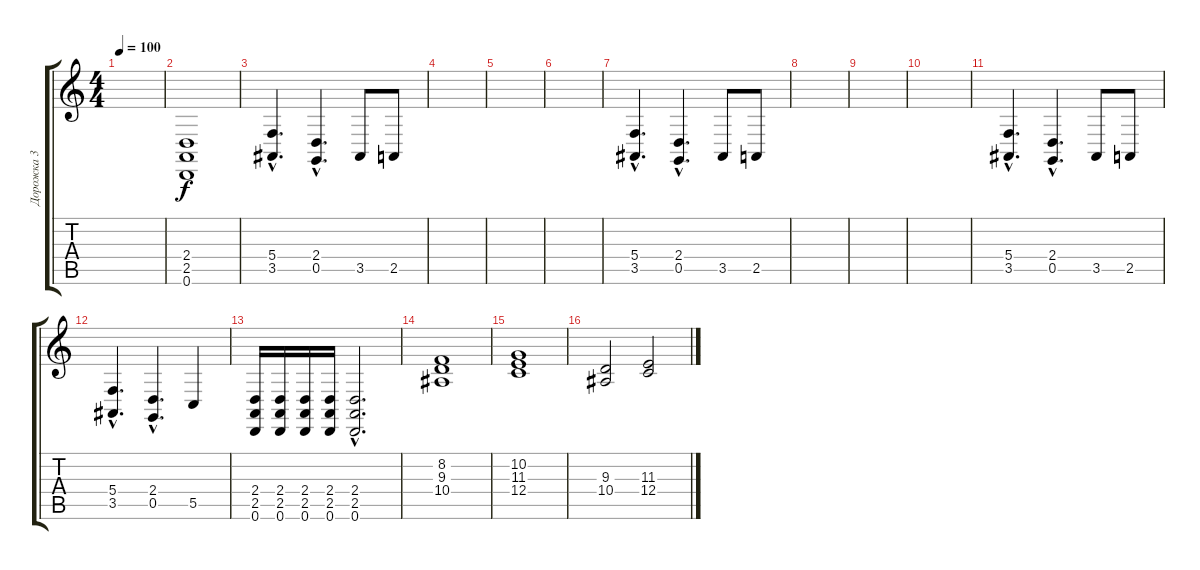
\track ("Дорожка 3" "Дорожка 3") {instrument lead2sawtooth}
\staff {score tabs}
\tuning (D4 A3 F3 C3 G2 D2) {hide}
\ts (4 4)
\tempo 100
\clef g2
\ks c
|
(2.4 2.5 0.6).1 |
(5.4{hac} 3.5{hac}).4{d} (2.4{hac} 0.5{hac}).4{d} 3.5.8 2.5.8 |
|
|
|
(5.4{hac} 3.5{hac}).4{d} (2.4{hac} 0.5{hac}).4{d} 3.5.8 2.5.8 |
|
|
|
(5.4{hac} 3.5{hac}).4{d} (2.4{hac} 0.5{hac}).4{d} 3.5.8 2.5.8 |
(5.4{hac} 3.5{hac}).4{d} (2.4{hac} 0.5{hac}).4{d} 5.5.4 |
(2.4 2.5 0.6).16 (2.4 2.5 0.6).16 (2.4 2.5 0.6).16 (2.4 2.5 0.6).16 (2.4{hac} 2.5{hac} 0.6{hac}).2{d} |
(8.2 9.3 10.4).1 |
(10.2 11.3 12.4).1 |
(9.3 10.4).2 (11.3 12.4).2
